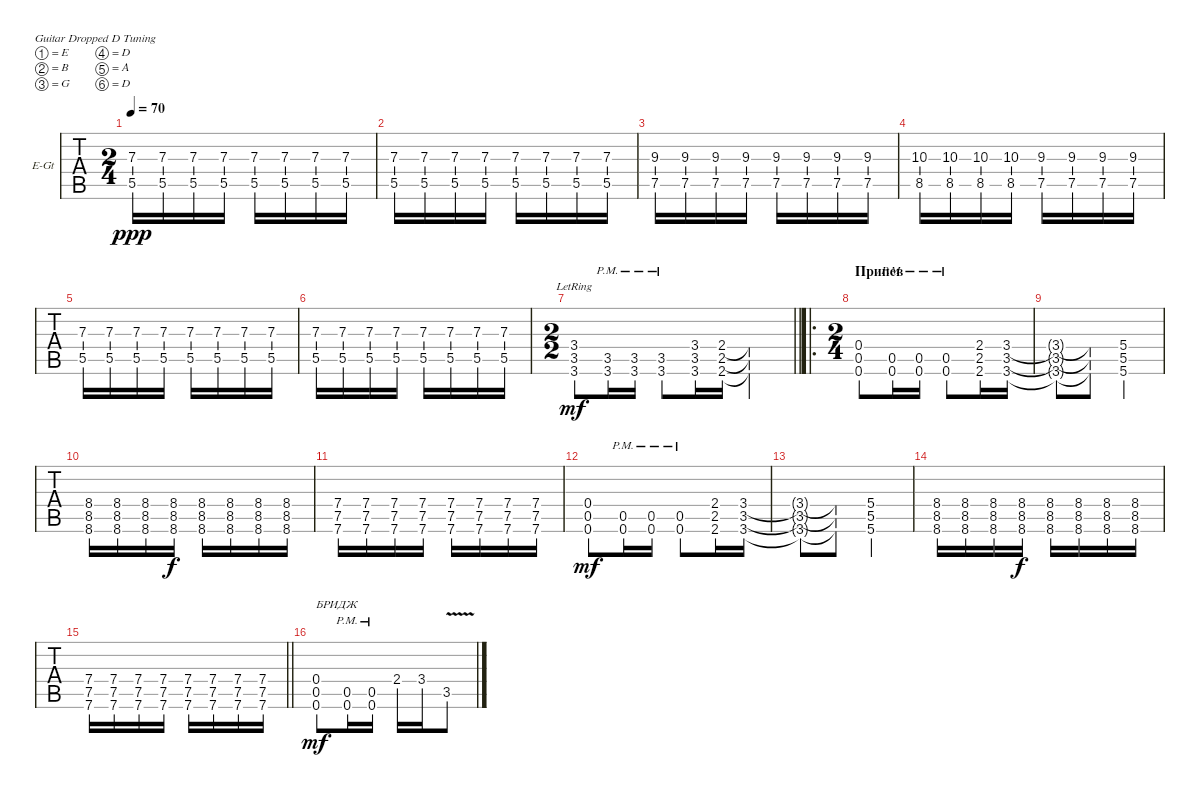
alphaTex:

\defaultSystemsLayout 4
\bracketExtendMode groupsimilarinstruments
\firstSystemTrackNameOrientation horizontal
\otherSystemsTrackNameOrientation horizontal
\track ("Guitar Игорь" "E-Gt") {instrument distortionguitar}
\staff {tabs}
\tuning (E4 B3 G3 D3 A2 D2)
\ts (2 4)
\tempo 70
\clef g2
\ks c
(5.5 7.3).16{dy ppp} (5.5 7.3).16 (5.5 7.3).16 (5.5 7.3).16 (5.5 7.3).16 (5.5 7.3).16 (5.5 7.3).16 (5.5 7.3).16 |
(5.5 7.3).16 (5.5 7.3).16 (5.5 7.3).16 (5.5 7.3).16 (5.5 7.3).16 (5.5 7.3).16 (5.5 7.3).16 (5.5 7.3).16 |
(7.5 9.3).16 (7.5 9.3).16 (7.5 9.3).16 (7.5 9.3).16 (7.5 9.3).16 (7.5 9.3).16 (7.5 9.3).16 (7.5 9.3).16 |
(8.5 10.3).16 (8.5 10.3).16 (8.5 10.3).16 (8.5 10.3).16 (7.5 9.3).16 (7.5 9.3).16 (7.5 9.3).16 (7.5 9.3).16 |
(5.5 7.3).16 (5.5 7.3).16 (5.5 7.3).16 (5.5 7.3).16 (5.5 7.3).16 (5.5 7.3).16 (5.5 7.3).16 (5.5 7.3).16 |
(5.5 7.3).16 (5.5 7.3).16 (5.5 7.3).16 (5.5 7.3).16 (5.5 7.3).16 (5.5 7.3).16 (5.5 7.3).16 (5.5 7.3).16 |
\ts (2 2)
\barLineRight lightlight
(3.6{lr} 3.5{lr} 3.4).8{dy mf} (3.6{pm} 3.5{pm}).16 (3.5{pm} 3.6{pm}).16 (3.6{pm} 3.5{pm}).8 (3.6 3.5 3.4).16 (2.6 2.5 2.4).16 (2.6{t} 2.5{t} 2.4{t}).2 |
\ro
\ts (2 4)
\section ("" "Припев")
(0.6 0.5 0.4).8 (0.6{pm} 0.5{pm}).16 (0.5{pm} 0.6{pm}).16 (0.5{pm} 0.6{pm}).8 (2.6 2.5 2.4).16 (3.5 3.6 3.4).16 |
(3.6{t} 3.5{t} 3.4{t}).8 (3.5{t} 3.4{t} 3.6{t}).8 (5.6 5.5 5.4).4 |
(8.6 8.5 8.4).16 (8.4 8.5 8.6).16 (8.5 8.4 8.6).16 (8.5 8.4 8.6).16{dy f} (8.5 8.4 8.6).16 (8.5 8.4 8.6).16 (8.6 8.5 8.4).16 (8.6 8.4 8.5).16 |
(7.6 7.5 7.4).16 (7.4 7.5 7.6).16 (7.6 7.5 7.4).16 (7.5 7.6 7.4).16 (7.5 7.6 7.4).16 (7.6 7.5 7.4).16 (7.4 7.5 7.6).16 (7.5 7.4 7.6).16 |
(0.6 0.5 0.4).8{dy mf} (0.6{pm} 0.5{pm}).16 (0.5{pm} 0.6{pm}).16 (0.5{pm} 0.6{pm}).8 (2.6 2.5 2.4).16 (3.5 3.6 3.4).16 |
(3.6{t} 3.5{t} 3.4{t}).8 (3.5{t} 3.4{t} 3.6{t}).8 (5.6 5.5 5.4).4 |
(8.6 8.5 8.4).16 (8.4 8.5 8.6).16 (8.5 8.4 8.6).16 (8.5 8.4 8.6).16{dy f} (8.5 8.4 8.6).16 (8.5 8.4 8.6).16 (8.6 8.5 8.4).16 (8.6 8.4 8.5).16 |
\barLineRight lightlight
(7.6 7.5 7.4).16 (7.4 7.5 7.6).16 (7.6 7.5 7.4).16 (7.5 7.6 7.4).16 (7.5 7.6 7.4).16 (7.6 7.5 7.4).16 (7.4 7.5 7.6).16 (7.5 7.4 7.6).16 |
(0.6 0.5 0.4).8{txt "БРИДЖ" dy mf} (0.6{pm} 0.5{pm}).16 (0.6{pm} 0.5{pm}).16 2.4.16 3.4.16 3.5{v}.8
